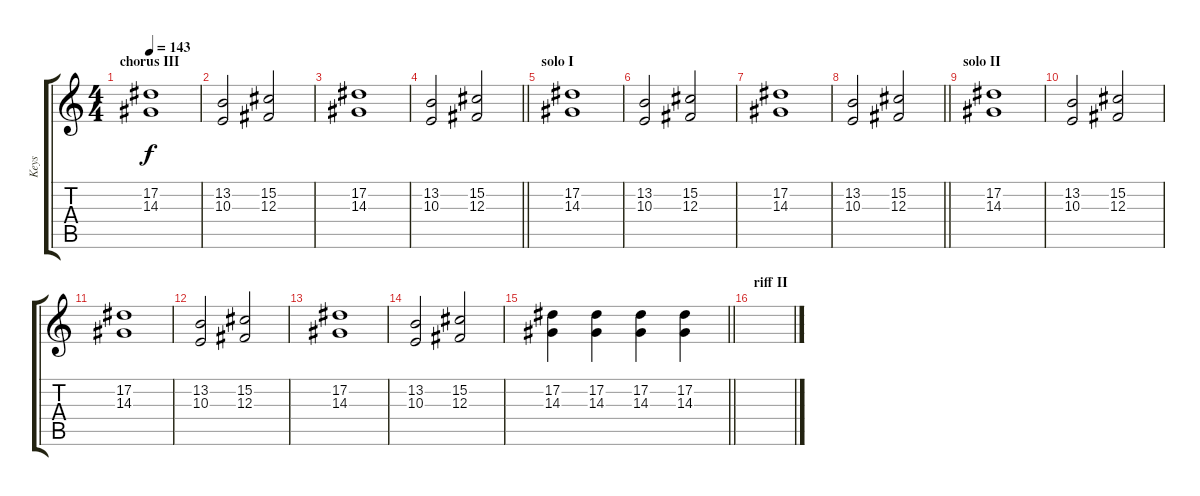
\track ("Keys" "Keys") {instrument synthstrings1}
\staff {score tabs}
\tuning (Eb4 Bb3 Gb3 Db3 Ab2 Eb2) {hide}
\ts (4 4)
\section ("" "chorus III")
\tempo 143
\clef g2
\ks c
(17.2 14.3).1{dy f instrument stringensemble1} |
(13.2 10.3).2 (15.2 12.3).2 |
(17.2 14.3).1{instrument stringensemble1} |
\barLineRight lightlight
(13.2 10.3).2 (15.2 12.3).2 |
\section ("" "solo I")
(17.2 14.3).1{instrument stringensemble1} |
\ks aminor
(13.2 10.3).2 (15.2 12.3).2 |
\ks c
(17.2 14.3).1{instrument stringensemble1} |
\barLineRight lightlight
\ks aminor
(13.2 10.3).2 (15.2 12.3).2 |
\section ("" "solo II")
(17.2 14.3).1{instrument stringensemble1} |
\ks c
(13.2 10.3).2 (15.2 12.3).2 |
(17.2 14.3).1{instrument stringensemble1} |
(13.2 10.3).2 (15.2 12.3).2 |
(17.2 14.3).1{instrument stringensemble1} |
(13.2 10.3).2 (15.2 12.3).2 |
\barLineRight lightlight
(17.2 14.3).4 (17.2 14.3).4 (17.2 14.3).4 (17.2 14.3).4 |
\section ("" "riff II")
